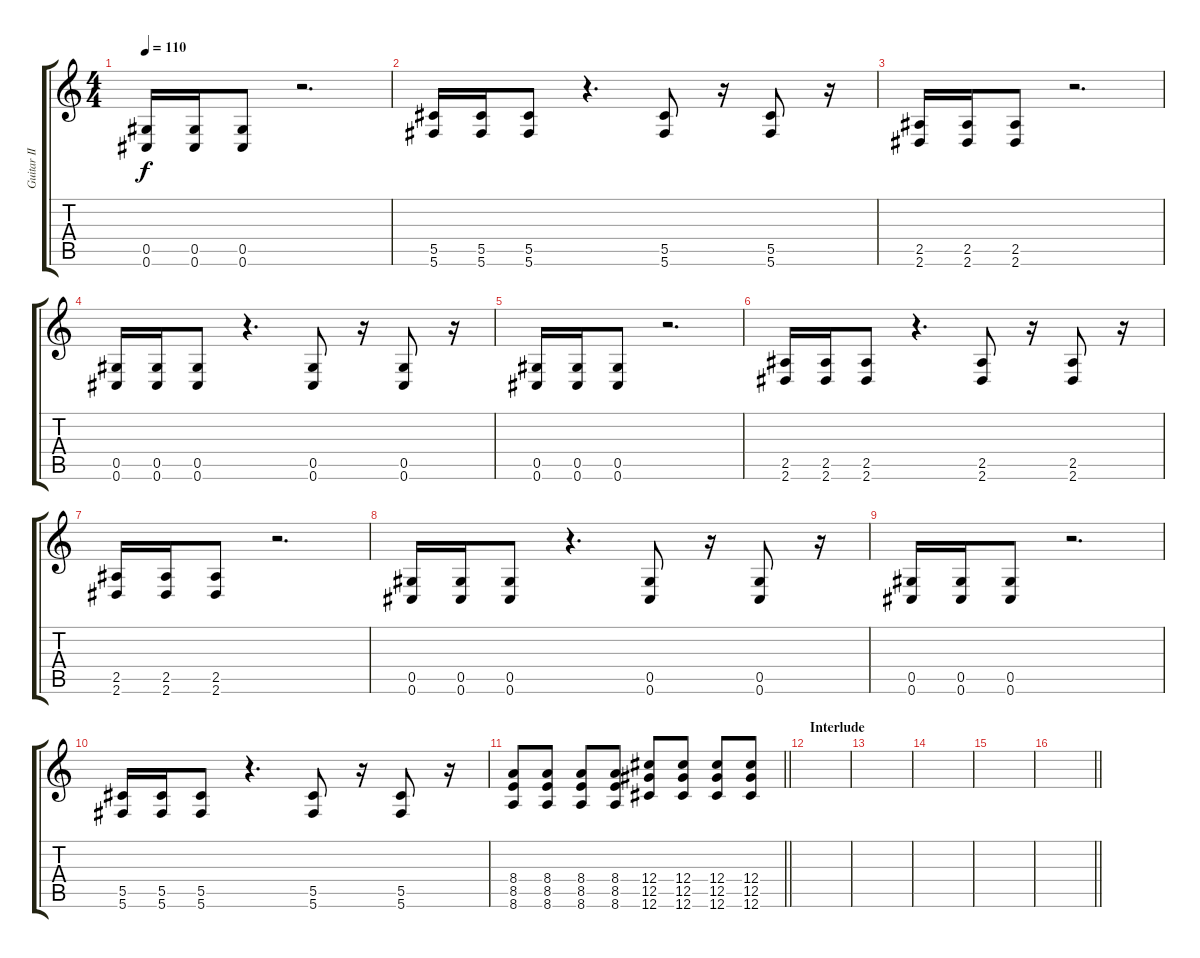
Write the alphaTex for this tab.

\track ("Guitar II" "Guitar II") {instrument distortionguitar}
\staff {score tabs}
\tuning (Eb4 Bb3 Gb3 Db3 Ab2 Db2) {hide}
\ts (4 4)
\tempo 110
\clef g2
\ks c
(0.5 0.6).16{dy f} (0.5 0.6).16 (0.5 0.6).8 r.2{d} |
(5.5 5.6).16 (5.5 5.6).16 (5.5 5.6).8 r.4{d} (5.5 5.6).8 r.16 (5.5 5.6).8 r.16 |
(2.5 2.6).16 (2.5 2.6).16 (2.5 2.6).8 r.2{d} |
(0.5 0.6).16 (0.5 0.6).16 (0.5 0.6).8 r.4{d} (0.5 0.6).8 r.16 (0.5 0.6).8 r.16 |
(0.5 0.6).16 (0.5 0.6).16 (0.5 0.6).8 r.2{d} |
(2.5 2.6).16 (2.5 2.6).16 (2.5 2.6).8 r.4{d} (2.5 2.6).8 r.16 (2.5 2.6).8 r.16 |
(2.5 2.6).16 (2.5 2.6).16 (2.5 2.6).8 r.2{d} |
(0.5 0.6).16 (0.5 0.6).16 (0.5 0.6).8 r.4{d} (0.5 0.6).8 r.16 (0.5 0.6).8 r.16 |
(0.5 0.6).16 (0.5 0.6).16 (0.5 0.6).8 r.2{d} |
(5.5 5.6).16 (5.5 5.6).16 (5.5 5.6).8 r.4{d} (5.5 5.6).8 r.16 (5.5 5.6).8 r.16 |
\barLineRight lightlight
(8.4 8.5 8.6).8 (8.4 8.5 8.6).8 (8.4 8.5 8.6).8 (8.4 8.5 8.6).8 (12.4 12.5 12.6).8 (12.4 12.5 12.6).8 (12.4 12.5 12.6).8 (12.4 12.5 12.6).8 |
\section ("" "Interlude")
|
|
|
|
\barLineRight lightlight
